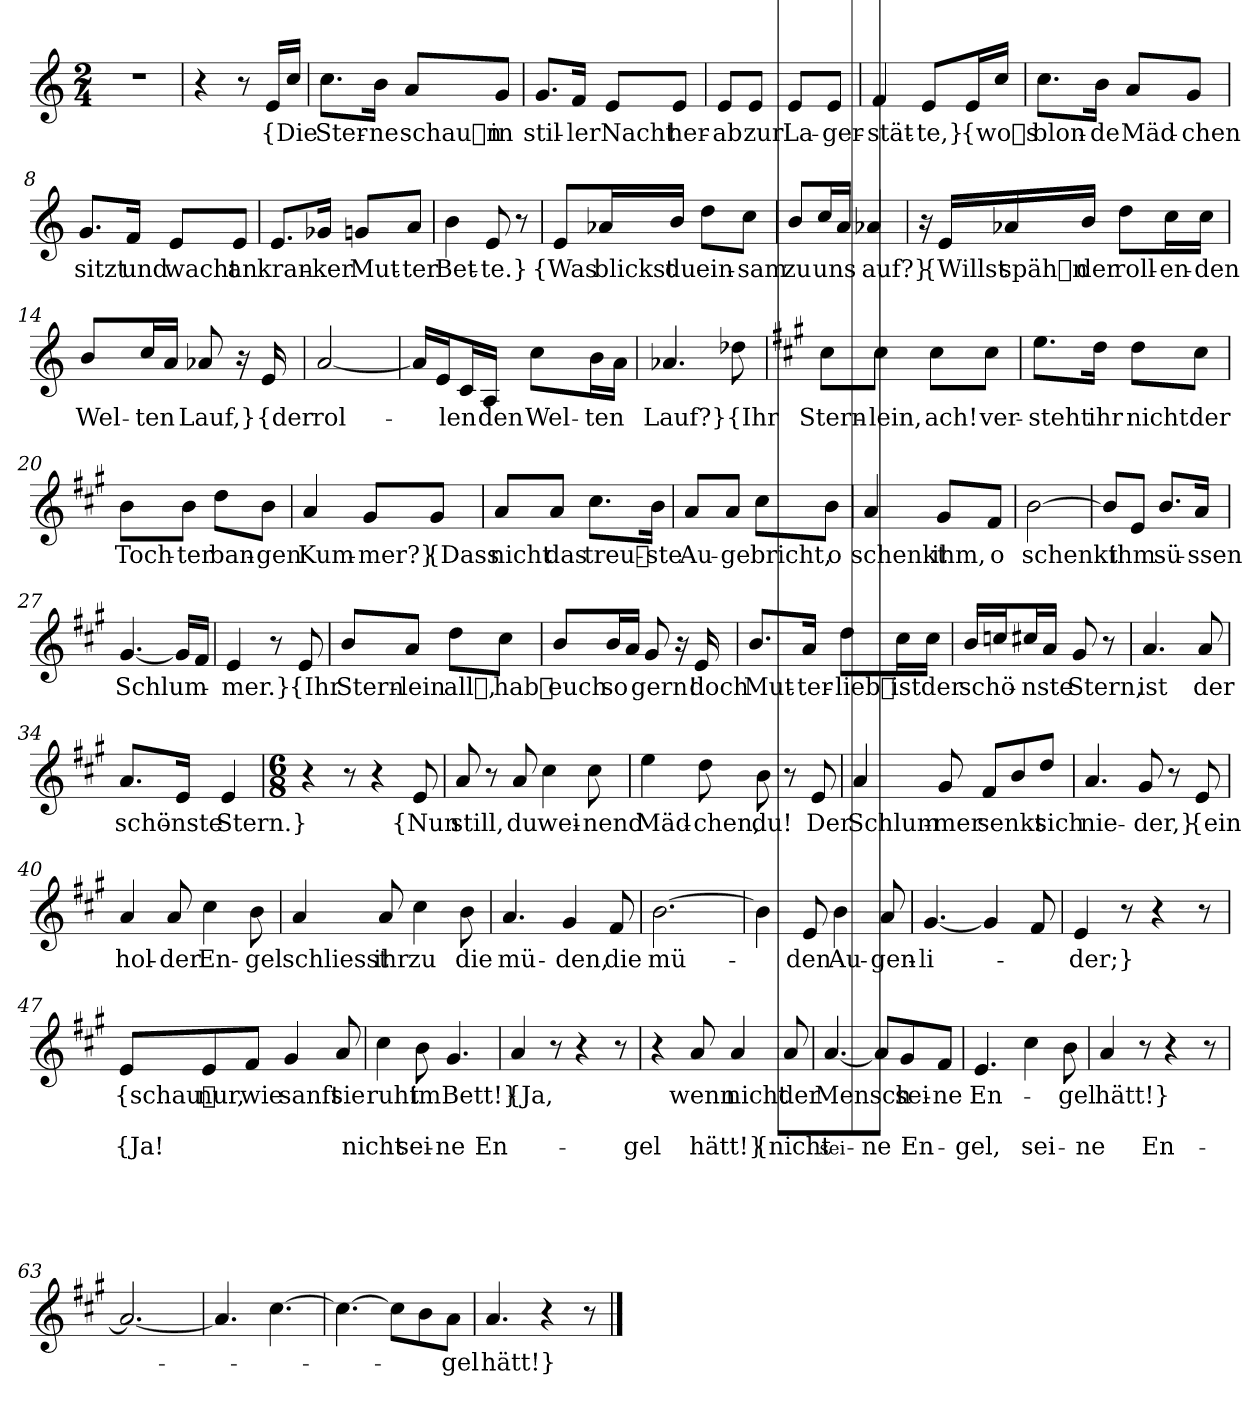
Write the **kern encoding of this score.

**kern	**text
*part1	*part1
*staff1	*staff1
*clefG2	*
*k[]	*
*M2/4	*
=1	=1
2r	.
=2	=2
4r	.
8r	.
16e/LL	{Die
16cc/JJ	.
=3	=3
8.cc\L	Ster-
16b\Jk	-ne
8a/L	schaun
8g/J	in
=4	=4
8.g/L	stil-
16f/Jk	-ler
8e/L	Nacht
8e/J	her-
=5	=5
8e/L	-ab
8e/J	zur
8e/L	La-
8e/J	-ger-
=6	=6
4f	-stät-
8e/L	-te,}
16e/L	{wos
16cc/JJ	.
=7	=7
8.cc\L	blon-
16b\Jk	-de
8a/L	Mäd-
8g/J	-chen
=8	=8
8.g/L	sitzt
16f/Jk	und
8e/L	wacht
8e/J	an
=9	=9
8.e/L	kran-
16g-X/Jk	-ker
8gn/L	Mut-
8a/J	-ter
=10	=10
4b	Bet-
8e	-te.}
8r	.
=11	=11
8e/L	{Was
16a-X/L	blickst
16b/JJ	du
8dd\L	ein-
8cc\J	-sam
=12	=12
8b/L	zu
16cc/L	uns
16a/JJ	.
4a-X	auf?}
=13	=13
16r	.
16e/LL	{Willst
16a-X/	spähn
16b/JJ	der
8dd\L	roll-
16cc\L	-en-
16cc\JJ	-den
=14	=14
8b/L	Wel-
16cc/L	-ten
16a/JJ	.
8a-X	Lauf,}
16r	.
16e	{der
=15	=15
[2a	rol-
=16	=16
16a/LL]	.
16e/J	.
16c/L	-len
16A/JJ	-den
8cc\L	Wel-
16b\L	-ten
16a\JJ	.
=17	=17
4.a-X	Lauf?}
8dd-X	{Ihr
=18	=18
*k[f#c#g#]	*
8cc#\L	Stern-
8cc#\J	-lein,
8cc#\L	ach!
8cc#\J	ver-
=19	=19
8.ee\L	-steht
16dd\Jk	ihr
8dd\L	nicht
8cc#\J	der
=20	=20
8b\L	Toch-
8b\J	-ter
8dd\L	ban-
8b\J	-gen
=21	=21
4a	Kum-
8g#/L	-mer?}
8g#/J	{Dass
=22	=22
8a/L	nicht
8a/J	das
8.cc#\L	treu-
16b\Jk	-ste
=23	=23
8a/L	Au-
8a/J	-ge
8cc#\L	bricht,
8b\J	o
=24	=24
4a	schenkt
8g#/L	ihm,
8f#/J	o
=25	=25
[2b	schenkt
=26	=26
8b/L]	.
8e/J	ihm
8.b/L	sü-
16a/Jk	-ssen
=27	=27
[4.g#	Schlum-
16g#/LL]	.
16f#/JJ	.
=28	=28
4e	-mer.}
8r	.
8e	{Ihr
=29	=29
8b/L	Stern-
8a/J	-lein
8dd\L	all,
8cc#\J	hab
=30	=30
8b/L	euch
16b/L	so
16a/JJ	.
8g#	gern!
16r	.
16e	doch
=31	=31
8.b/L	Mut-
16a/Jk	-ter-
8dd\L	-lieb
16cc#\L	ist
16cc#\JJ	der
=32	=32
16b/LL	schö-
16ccn/J	.
16cc#X/L	.
16a/JJ	-nste
8g#	Stern,
8r	.
=33	=33
4.a	ist
8a	der
=34	=34
8.a/L	schö-
16e/Jk	-nste
4e	Stern.}
=35	=35
*M6/8	*
4r	.
8r	.
4r	.
8e	{Nun
=36	=36
8a	still,
8r	.
8a	du
4cc#	wei-
8cc#	-nend
=37	=37
4ee	Mäd-
8dd	-chen,
8b	du!
8r	.
8e	Der
=38	=38
4a	Schlum-
8g#	-mer
8f#/L	senkt
8b/	.
8dd/J	sich
=39	=39
4.a	nie-
8g#	-der,}
8r	.
8e	{ein
=40	=40
4a	hol-
8a	-der
4cc#	En-
8b	-gel
=41	=41
4a	schliesst
8a	ihr
4cc#	zu
8b	die
=42	=42
4.a	mü-
4g#	-den,
8f#	die
=43	=43
[2.b	mü-
=44	=44
4b]	.
8e	-den
4b	Au-
8a	-gen-
=45	=45
[4.g#	-li-
4g#]	.
8f#	.
=46	=46
4e	-der;}
8r	.
4r	.
8r	.
=47	=47
8e/L	{schau
8e/	nur,
8f#/J	wie
4g#	sanft
8a	sie
=48	=48
4cc#	ruht
8b	im
4.g#	Bett!}
=49	=49
4a	{Ja,
8r	.
4r	.
8r	.
=50	=50
4r	.
8a	wenn
4a	nicht
8a	der
=51	=51
[4.a	Mensch
8a/L]	.
8g#/	sei-
8f#/J	-ne
=52	=52
4.e	En-
4cc#	.
8b	-gel
=53	=53
4a	hätt!}
8r	.
4r	.
8r	.
=54	=54
[2.a	{Ja!
=55	=55
2.a_	.
=56	=56
4.a]	.
8a/L	nicht
8g#/	sei-
8f#/J	-ne
=57	=57
2.e	En-
=58	=58
4.cc#	.
4.b	-gel
=59	=59
4a	hätt!}
8r	.
8e/L	{nicht
qg#	sei-
8f#/	.
8e/J	-ne
=60	=60
4.cc#	En-
4.b	-gel,
=61	=61
4.cc#	sei-
4.b	-ne
=62	=62
[2.a	En-
=63	=63
2.a_	.
=64	=64
4.a]	.
[4.cc#	.
=65	=65
4.cc#_	.
8cc#\L]	.
8b\	.
8a\J	-gel
=66	=66
4.a	hätt!}
4r	.
8r	.
==	==
*-	*-
